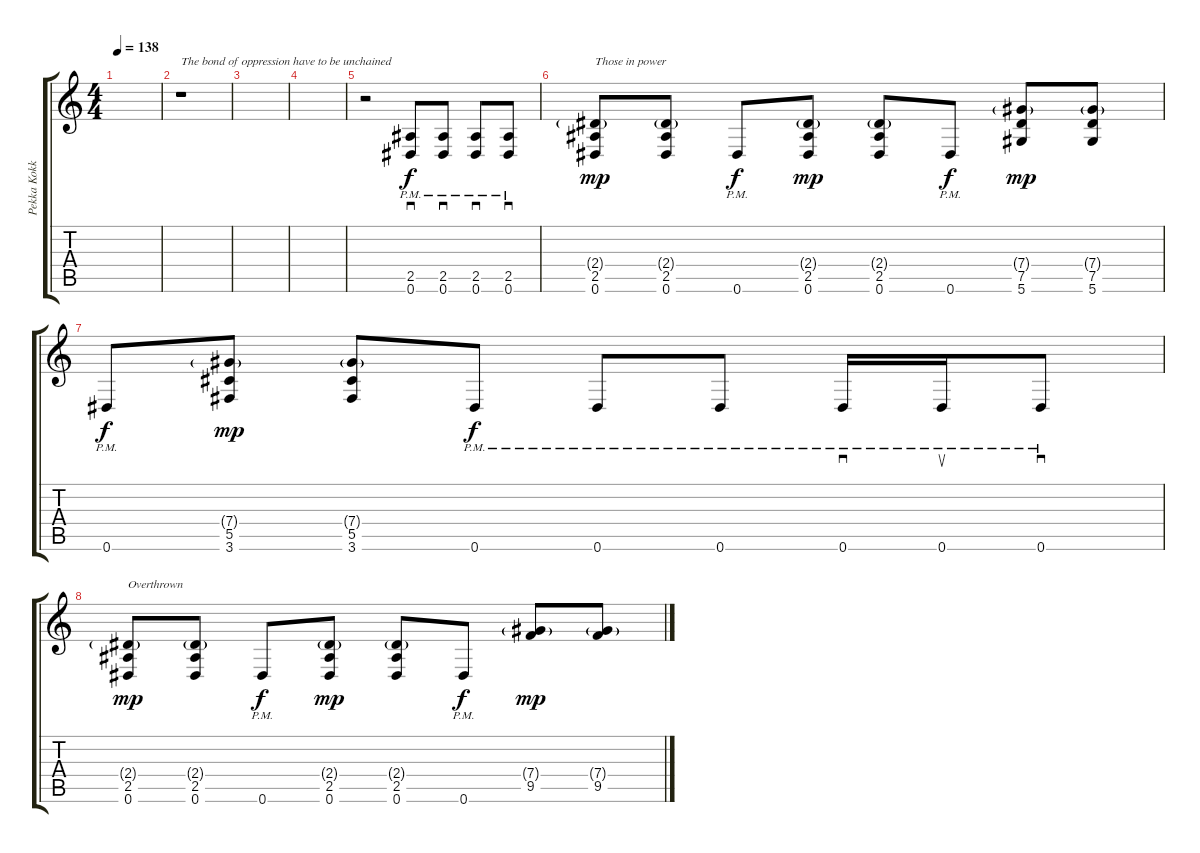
\track ("Pekka Kokko" "Pekka Kokk") {instrument distortionguitar}
\staff {score tabs}
\tuning (Eb4 Bb3 Gb3 Db3 Ab2 Eb2) {hide}
\ts (4 4)
\tempo 138
\clef g2
\ks c
|
r.1{txt "The bond of oppression have to be unchained"} |
|
|
r.2{volume 15} (2.5{pm} 0.6{pm}).8{sd} (2.5{pm} 0.6{pm}).8{sd} (2.5{pm} 0.6{pm}).8{sd} (2.5{pm} 0.6{pm}).8{sd} |
(2.4{g} 2.5 0.6).8{txt "Those in power" dy mp} (2.4{g} 2.5 0.6).8 0.6{pm}.8{dy f} (2.4{g} 2.5 0.6).8{dy mp} (2.4{g} 2.5 0.6).8 0.6{pm}.8{dy f} (7.4{g} 7.5 5.6).8{dy mp} (7.4{g} 7.5 5.6).8 |
0.6{pm}.8{dy f} (7.4{g} 5.5 3.6).8{dy mp} (7.4{g} 5.5 3.6).8 0.6{pm}.8{dy f} 0.6{pm}.8 0.6{pm}.8 0.6{pm}.16{sd} 0.6{pm}.16{su} 0.6{pm}.8{sd} |
(2.4{g} 2.5 0.6).8{txt "Overthrown" dy mp} (2.4{g} 2.5 0.6).8 0.6{pm}.8{dy f} (2.4{g} 2.5 0.6).8{dy mp} (2.4{g} 2.5 0.6).8 0.6{pm}.8{dy f} (7.4{g} 9.5).8{dy mp} (7.4{g} 9.5).8
